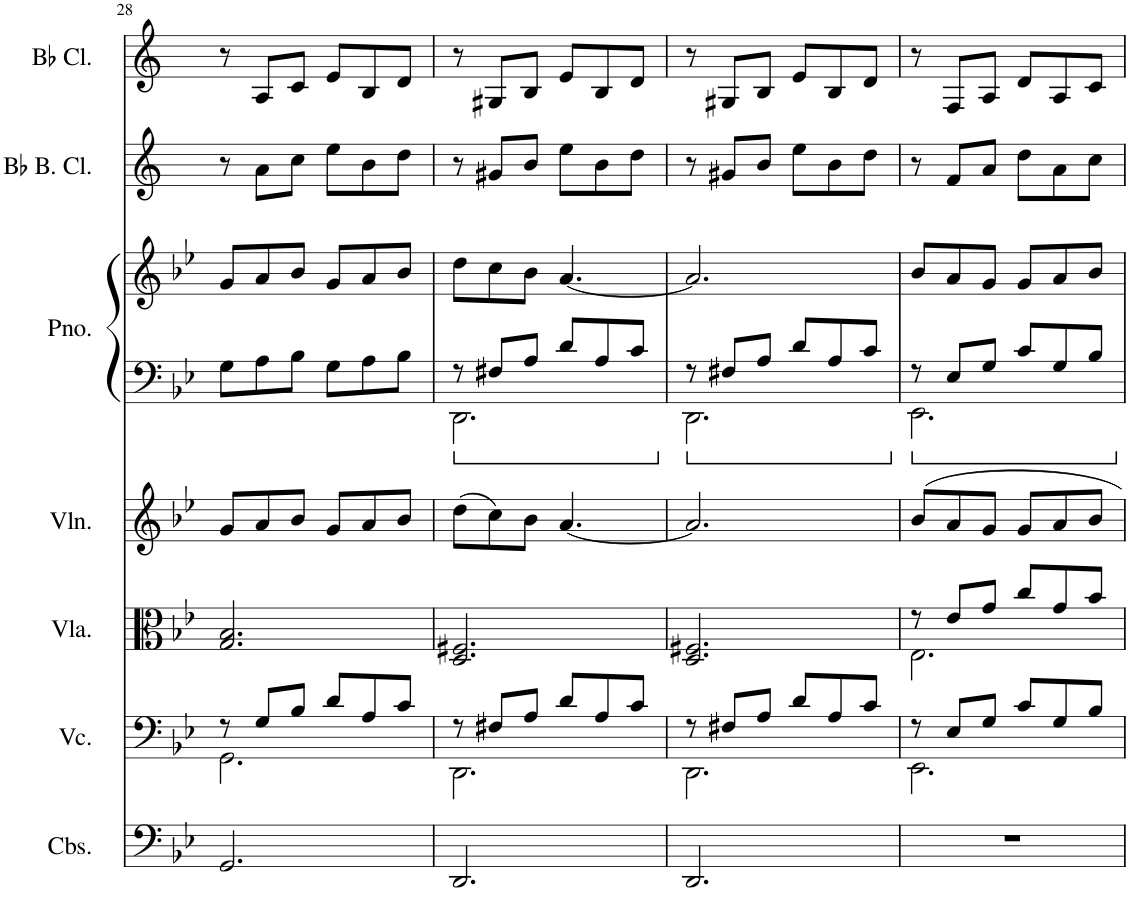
**kern	**kern	**kern	**kern	**kern	**kern	**kern	**kern
*part7	*part6	*part5	*part4	*part3	*part3	*part2	*part1
*staff8	*staff7	*staff6	*staff5	*staff4	*staff3	*staff2	*staff1
*I"Contrabasses	*I"Violoncello	*I"Viola	*I"Violin	*I"Piano	*	*I"Bb Bass Clarinet	*I"Bb Clarinet
*I'Cbs.	*I'Vc.	*I'Vla.	*I'Vln.	*I'Pno.	*	*I'Bb B. Cl.	*I'Bb Cl.
!!LO:PB:g=z
*clefF4	*clefF4	*clefC3	*clefG2	*clefF4	*clefG2	*clefG2	*clefG2
*Trd7c12	*	*	*	*	*	*Trd8c14	*Trd1c2
*k[b-e-]	*k[b-e-]	*k[b-e-]	*k[b-e-]	*k[b-e-]	*k[b-e-]	*k[]	*k[]
*M6/8	*M6/8	*M6/8	*M6/8	*M6/8	*M6/8	*M6/8	*M6/8
=28	=28	=28	=28	=28	=28	=28	=28
*	*^	*	*	*	*	*	*
2.GG/	8r	2.GG\	2.G/ 2.B-/	8g/L	8G\L	8g/L	8r	8r
.	8G/L	.	.	8a/	8A\	8a/	8a\L	8A/L
.	8B-/J	.	.	8b-/J	8B-\J	8b-/J	8cc\J	8c/J
.	8d/L	.	.	8g/L	8G\L	8g/L	8ee\L	8e/L
.	8A/	.	.	8a/	8A\	8a/	8b\	8B/
.	8c/J	.	.	8b-/J	8B-\J	8b-/J	8dd\J	8d/J
=29	=29	=29	=29	=29	=29	=29	=29	=29
*	*	*	*	*	*^	*	*	*
2.DD/	8r	2.DD\	2.D/ 2.F#X/	(>8dd\L	8r	2.DD\	8dd\L	8r	8r
.	8F#X/L	.	.	8cc\)	8F#X/L	.	8cc\	8g#X/L	8G#X/L
.	8A/J	.	.	8b-\J	8A/J	.	8b-\J	8b/J	8B/J
.	8d/L	.	.	[4.a/	8d/L	.	[4.a/	8ee\L	8e/L
.	8A/	.	.	.	8A/	.	.	8b\	8B/
.	8c/J	.	.	.	8c/J	.	.	8dd\J	8d/J
=30	=30	=30	=30	=30	=30	=30	=30	=30	=30
2.DD/	8r	2.DD\	2.D/ 2.F#X/	2.a/]	8r	2.DD\	2.a/]	8r	8r
.	8F#X/L	.	.	.	8F#X/L	.	.	8g#X/L	8G#X/L
.	8A/J	.	.	.	8A/J	.	.	8b/J	8B/J
.	8d/L	.	.	.	8d/L	.	.	8ee\L	8e/L
.	8A/	.	.	.	8A/	.	.	8b\	8B/
.	8c/J	.	.	.	8c/J	.	.	8dd\J	8d/J
=31	=31	=31	=31	=31	=31	=31	=31	=31	=31
*	*	*	*^	*	*	*	*	*	*
2.r	8r	2.EE-\	8r	2.E-\	8b-/L	8r	2.EE-\	8b-/L	8r	8r
.	8E-/L	.	8e-/L	.	8a/	8E-/L	.	8a/	8f/L	8F/L
.	8G/J	.	8g/J	.	8g/J	8G/J	.	8g/J	8a/J	8A/J
.	8c/L	.	8cc/L	.	8g/L	8c/L	.	8g/L	8dd\L	8d/L
.	8G/	.	8g/	.	8a/	8G/	.	8a/	8a\	8A/
.	8B-/J	.	8b-/J	.	8b-/J	8B-/J	.	8b-/J	8cc\J	8c/J
*	*v	*v	*	*	*	*v	*v	*	*	*
*	*	*v	*v	*	*	*	*	*
=	=	=	=	=	=	=	=
*-	*-	*-	*-	*-	*-	*-	*-
